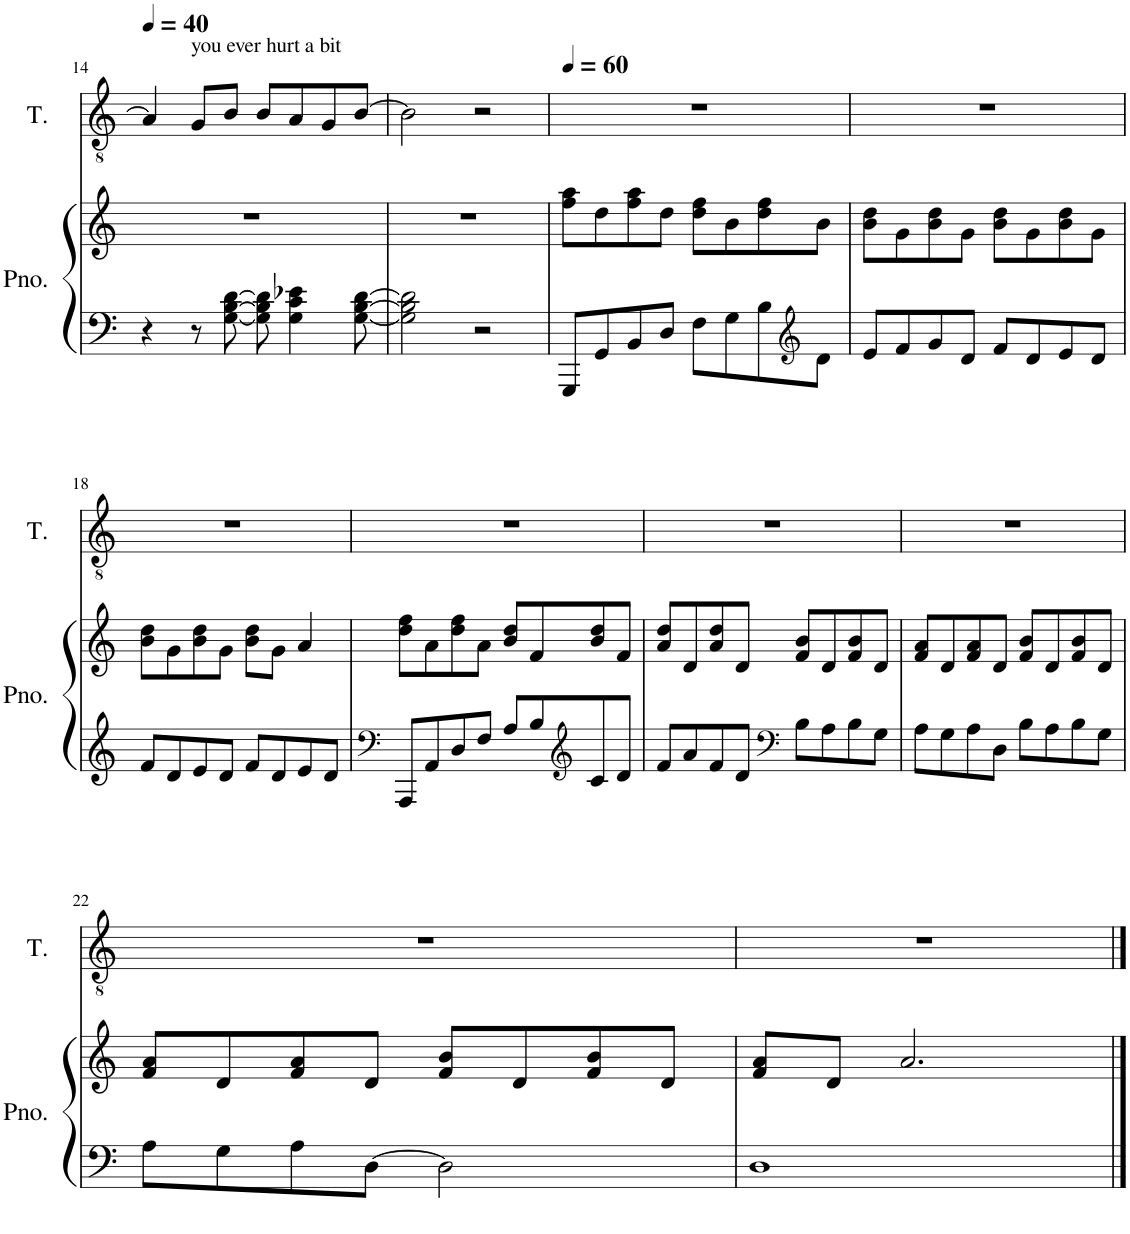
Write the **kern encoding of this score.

**kern	**kern	**kern
*part2	*part2	*part1
*staff3	*staff2	*staff1
*I"Piano, Piano	*	*I"Tenor
*I'Pno.	*	*I'T.
!!LO:PB:g=z
*clefF4	*clefG2	*clefGv2
*k[]	*k[]	*k[]
*M4/4	*M4/4	*M4/4
*MM40	*MM40	*MM40
=14	=14	=14
4r	1r	4A/]
!	!	!LO:TX:a:t=you ever hurt a bit
8r	.	8G/L
[8G\ [8B\ [8d\	.	8B/J
8G\] 8B\] 8d\]	.	8B/L
4G\ 4c\ 4e-X\	.	8A/
.	.	8G/
[8G\ [8B\ [8d\	.	[8B/J
=15	=15	=15
2G\] 2B\] 2d\]	1r	2B\]
2r	.	2r
=16	=16	=16
*	*	*MM60
8GGG/L	8ff\ 8aa\L	1r
8GG/	8dd\	.
8BB/	8ff\ 8aa\	.
8D/J	8dd\J	.
8F\L	8dd\ 8ff\L	.
8G\	8b\	.
8B\	8dd\ 8ff\	.
*clefG2	*	*
8d\J	8b\J	.
=17	=17	=17
8e/L	8b\ 8dd\L	1r
8f/	8g\	.
8g/	8b\ 8dd\	.
8d/J	8g\J	.
8f/L	8b\ 8dd\L	.
8d/	8g\	.
8e/	8b\ 8dd\	.
8d/J	8g\J	.
!!LO:LB:g=z
=18	=18	=18
8f/L	8b\ 8dd\L	1r
8d/	8g\	.
8e/	8b\ 8dd\	.
8d/J	8g\J	.
8f/L	8b\ 8dd\L	.
8d/	8g\J	.
8e/	4a/	.
8d/J	.	.
=19	=19	=19
*clefF4	*	*
8AAA/L	8dd\ 8ff\L	1r
8AA/	8a\	.
8D/	8dd\ 8ff\	.
8F/J	8a\J	.
8A/L	8b/ 8dd/L	.
8B/	8f/	.
*clefG2	*	*
8c/	8b/ 8dd/	.
8d/J	8f/J	.
=20	=20	=20
8f/L	8a/ 8dd/L	1r
8a/	8d/	.
8f/	8a/ 8dd/	.
8d/J	8d/J	.
*clefF4	*	*
8B\L	8f/ 8b/L	.
8A\	8d/	.
8B\	8f/ 8b/	.
8G\J	8d/J	.
=21	=21	=21
8A\L	8f/ 8a/L	1r
8G\	8d/	.
8A\	8f/ 8a/	.
8D\J	8d/J	.
8B\L	8f/ 8b/L	.
8A\	8d/	.
8B\	8f/ 8b/	.
8G\J	8d/J	.
!!LO:LB:g=z
=22	=22	=22
8A\L	8f/ 8a/L	1r
8G\	8d/	.
8A\	8f/ 8a/	.
[8D\J	8d/J	.
2D\]	8f/ 8b/L	.
.	8d/	.
.	8f/ 8b/	.
.	8d/J	.
=23	=23	=23
1D	8f/ 8a/L	1r
.	8d/J	.
.	2.a/	.
==	==	==
*-	*-	*-
